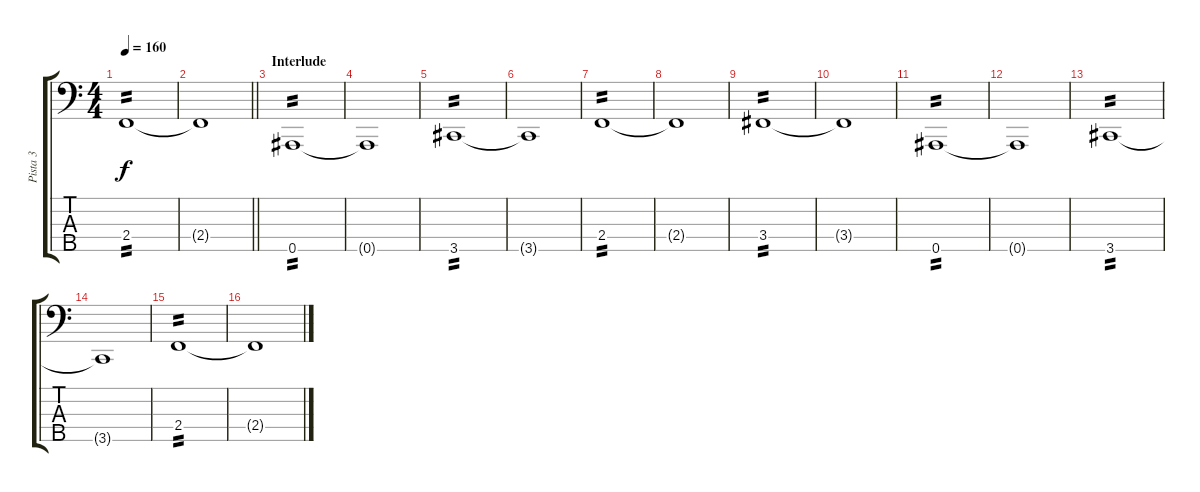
\track ("Pista 3" "Pista 3") {instrument electricbassfinger}
\staff {score tabs}
\tuning (Gb2 Db2 Ab1 Eb1 Bb0) {hide}
\ts (4 4)
\tempo 160
\clef f4
\ks c
2.4.1{tp 2 dy f} |
\barLineRight lightlight
2.4{t}.1 |
\section ("" "Interlude")
0.5.1{tp 2} |
0.5{t}.1 |
3.5.1{tp 2} |
3.5{t}.1 |
2.4.1{tp 2} |
2.4{t}.1 |
3.4.1{tp 2} |
3.4{t}.1 |
0.5.1{tp 2} |
0.5{t}.1 |
3.5.1{tp 2} |
3.5{t}.1 |
2.4.1{tp 2} |
2.4{t}.1
